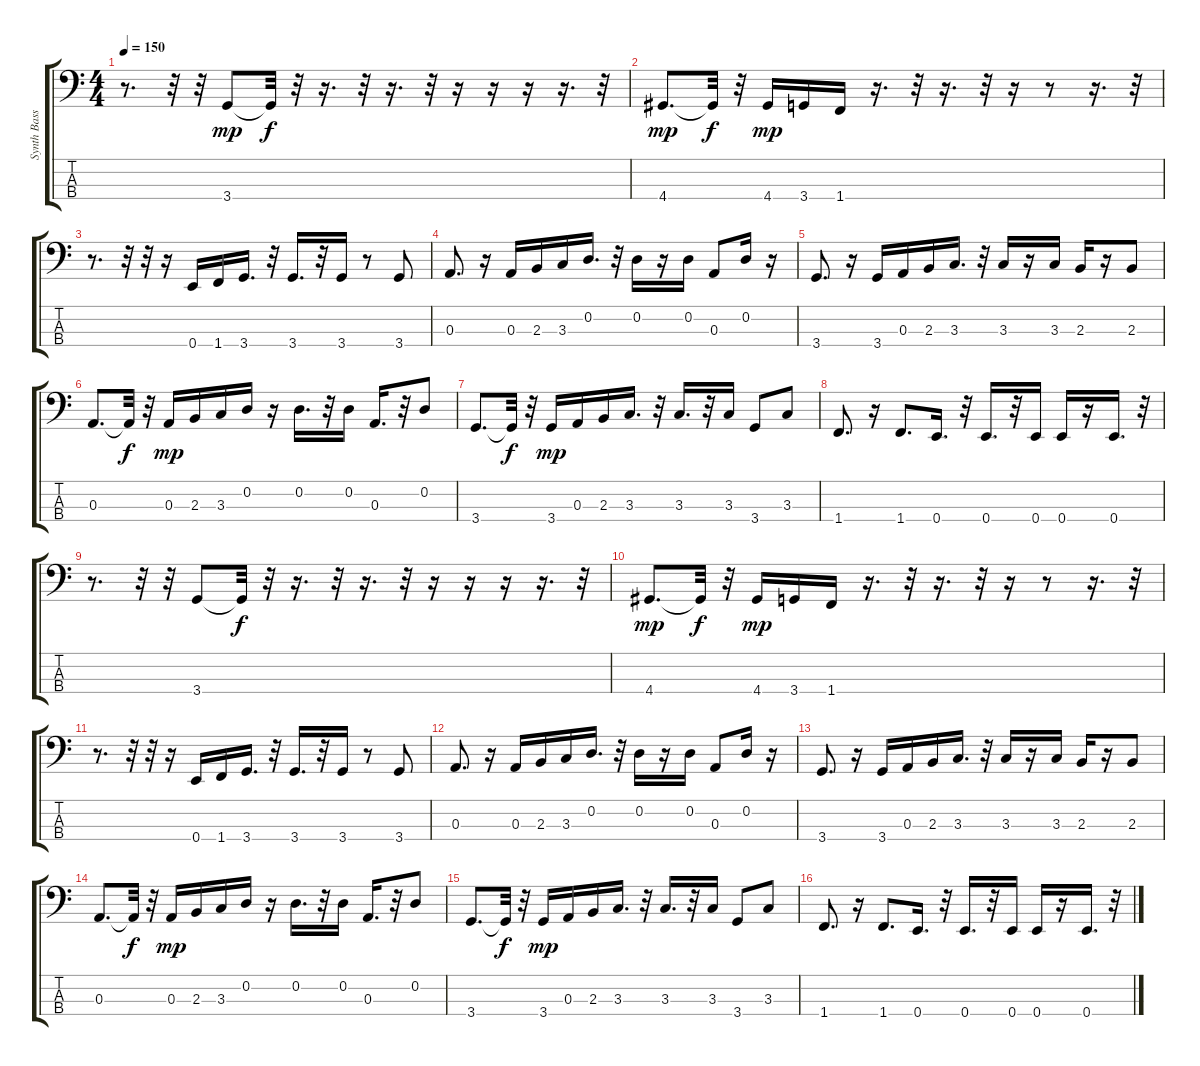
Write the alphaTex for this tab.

\track ("Synth Bass" "Synth Bass") {instrument synthbass1}
\staff {score tabs}
\tuning (G2 D2 A1 E1) {hide}
\ts (4 4)
\tempo 150
\clef f4
\ks c
r.8{d dy mp} r.32 r.32 3.4.8 3.4{t}.32{dy f} r.32 r.16{d} r.32 r.16{d} r.32 r.16 r.16 r.16 r.16{d} r.32 |
4.4.8{d dy mp} 4.4{t}.32{dy f} r.32 4.4.16{dy mp} 3.4.16 1.4.16 r.16{d} r.32 r.16{d} r.32 r.16 r.8 r.16{d} r.32 |
r.8{d} r.32 r.32 r.16 0.4.16 1.4.16 3.4.16{d} r.32 3.4.16{d} r.32 3.4.16 r.8 3.4.8 |
0.3.8{d} r.16 0.3.16 2.3.16 3.3.16 0.2.16{d} r.32 0.2.16 r.16 0.2.16 0.3.8 0.2.16 r.16 |
3.4.8{d} r.16 3.4.16 0.3.16 2.3.16 3.3.16{d} r.32 3.3.16 r.16 3.3.16 2.3.16 r.16 2.3.8 |
0.3.8{d} 0.3{t}.32{dy f} r.32 0.3.16{dy mp} 2.3.16 3.3.16 0.2.16 r.16 0.2.16{d} r.32 0.2.16 0.3.16{d} r.32 0.2.8 |
3.4.8{d} 3.4{t}.32{dy f} r.32 3.4.16{dy mp} 0.3.16 2.3.16 3.3.16{d} r.32 3.3.16{d} r.32 3.3.16 3.4.8 3.3.8 |
1.4.8{d} r.16 1.4.8{d} 0.4.16{d} r.32 0.4.16{d} r.32 0.4.16 0.4.16 r.16 0.4.16{d} r.32 |
r.8{d} r.32 r.32 3.4.8 3.4{t}.32{dy f} r.32 r.16{d} r.32 r.16{d} r.32 r.16 r.16 r.16 r.16{d} r.32 |
4.4.8{d dy mp} 4.4{t}.32{dy f} r.32 4.4.16{dy mp} 3.4.16 1.4.16 r.16{d} r.32 r.16{d} r.32 r.16 r.8 r.16{d} r.32 |
r.8{d} r.32 r.32 r.16 0.4.16 1.4.16 3.4.16{d} r.32 3.4.16{d} r.32 3.4.16 r.8 3.4.8 |
0.3.8{d} r.16 0.3.16 2.3.16 3.3.16 0.2.16{d} r.32 0.2.16 r.16 0.2.16 0.3.8 0.2.16 r.16 |
3.4.8{d} r.16 3.4.16 0.3.16 2.3.16 3.3.16{d} r.32 3.3.16 r.16 3.3.16 2.3.16 r.16 2.3.8 |
0.3.8{d} 0.3{t}.32{dy f} r.32 0.3.16{dy mp} 2.3.16 3.3.16 0.2.16 r.16 0.2.16{d} r.32 0.2.16 0.3.16{d} r.32 0.2.8 |
3.4.8{d} 3.4{t}.32{dy f} r.32 3.4.16{dy mp} 0.3.16 2.3.16 3.3.16{d} r.32 3.3.16{d} r.32 3.3.16 3.4.8 3.3.8 |
1.4.8{d} r.16 1.4.8{d} 0.4.16{d} r.32 0.4.16{d} r.32 0.4.16 0.4.16 r.16 0.4.16{d} r.32
